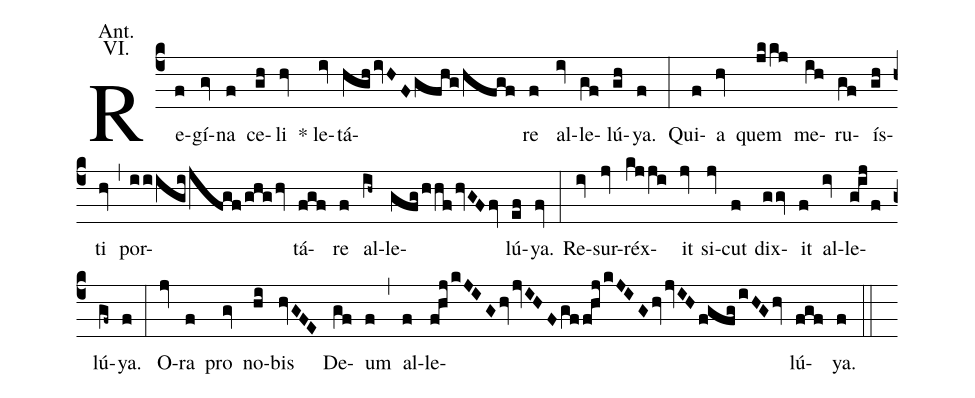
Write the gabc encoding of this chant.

annotation: Ant.;
annotation: VI.;
%%
(c4) Re(f)gí(gv)na(f) ce(gh)li(hv) * le(iv)tá(hghivHFgfhghfgf)re(f) al(iv)le(gf)lú(gh)ya.(f) (:)
Qui(f)a(hv) quem(jkkj) me(ih)ru(gf)ís(gh)ti(hv) (,)
por(iiigijfgfghghv)tá(fgf)re(f) al(ih~)le(gfghhfhvGFfv)lú(ef)ya.(fv) (:)
Re(iv)sur(jv)réx(kjji)it(jv) si(jv)cut(f) dix(ggv)it(f) al(iv)le(gijf)lú(gf~)ya.(f) (:)
O(jv)ra(f) pro(gv) no(hi)bis(hvGFE) De(gf)um(f) (,)
al(f)le(fhjkJIGhvjvIHFgffhjkJIGhvjvIHfgfgiHGhv)lú(fgf)ya.(f) (::)
